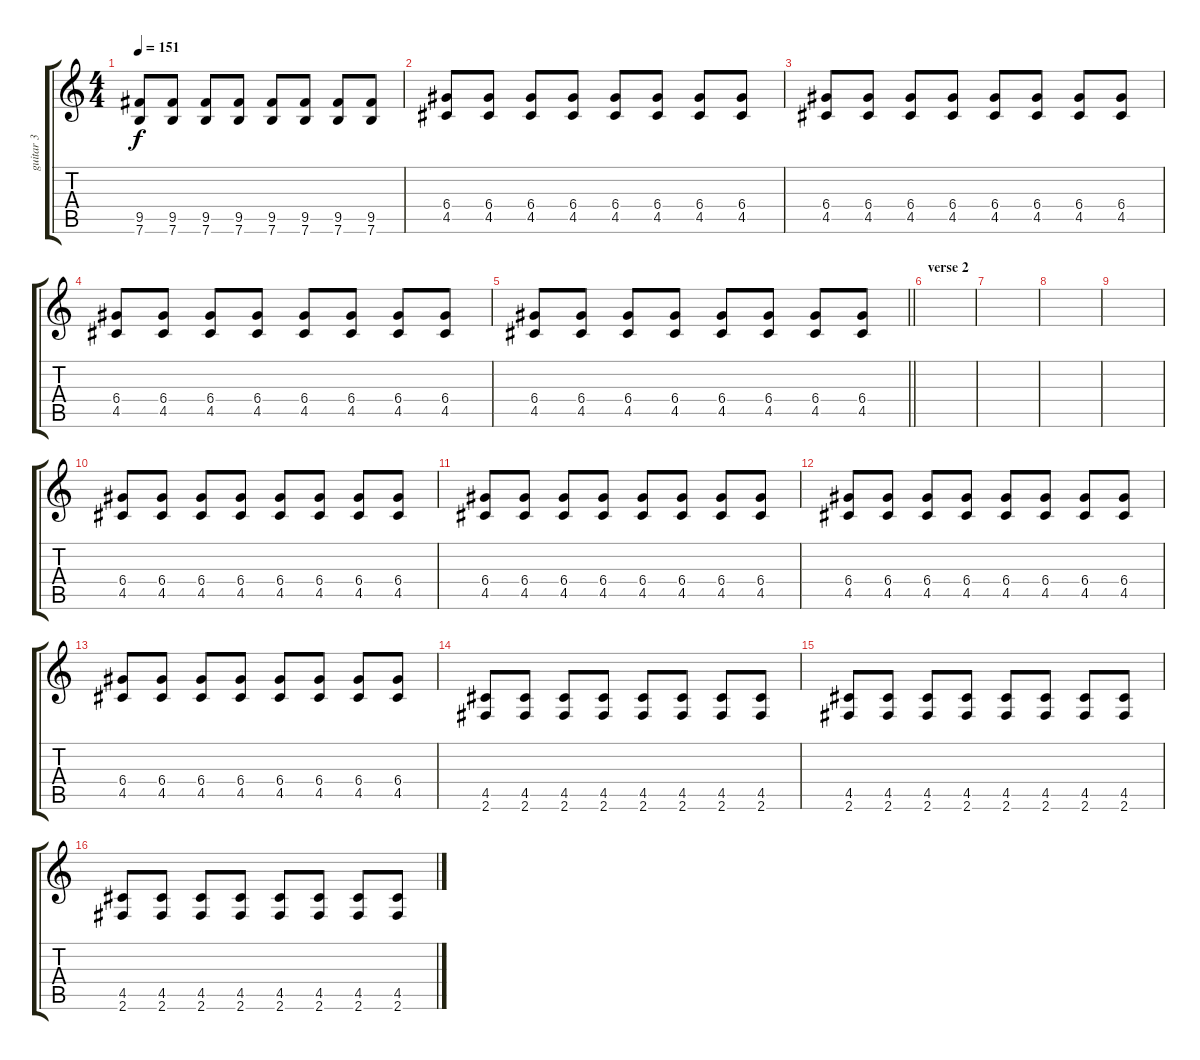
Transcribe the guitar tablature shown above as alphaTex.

\track ("guitar 3" "guitar 3") {instrument distortionguitar}
\staff {score tabs}
\tuning (E4 B3 G3 D3 A2 E2) {hide}
\ts (4 4)
\tempo 151
\clef g2
\ks c
(9.5 7.6).8{dy f} (9.5 7.6).8 (9.5 7.6).8 (9.5 7.6).8 (9.5 7.6).8 (9.5 7.6).8 (9.5 7.6).8 (9.5 7.6).8 |
(6.4 4.5).8 (6.4 4.5).8 (6.4 4.5).8 (6.4 4.5).8 (6.4 4.5).8 (6.4 4.5).8 (6.4 4.5).8 (6.4 4.5).8 |
(6.4 4.5).8 (6.4 4.5).8 (6.4 4.5).8 (6.4 4.5).8 (6.4 4.5).8 (6.4 4.5).8 (6.4 4.5).8 (6.4 4.5).8 |
(6.4 4.5).8 (6.4 4.5).8 (6.4 4.5).8 (6.4 4.5).8 (6.4 4.5).8 (6.4 4.5).8 (6.4 4.5).8 (6.4 4.5).8 |
\barLineRight lightlight
(6.4 4.5).8 (6.4 4.5).8 (6.4 4.5).8 (6.4 4.5).8 (6.4 4.5).8 (6.4 4.5).8 (6.4 4.5).8 (6.4 4.5).8 |
\section ("" "verse 2")
|
|
|
|
(6.4 4.5).8 (6.4 4.5).8 (6.4 4.5).8 (6.4 4.5).8 (6.4 4.5).8 (6.4 4.5).8 (6.4 4.5).8 (6.4 4.5).8 |
(6.4 4.5).8 (6.4 4.5).8 (6.4 4.5).8 (6.4 4.5).8 (6.4 4.5).8 (6.4 4.5).8 (6.4 4.5).8 (6.4 4.5).8 |
(6.4 4.5).8 (6.4 4.5).8 (6.4 4.5).8 (6.4 4.5).8 (6.4 4.5).8 (6.4 4.5).8 (6.4 4.5).8 (6.4 4.5).8 |
(6.4 4.5).8 (6.4 4.5).8 (6.4 4.5).8 (6.4 4.5).8 (6.4 4.5).8 (6.4 4.5).8 (6.4 4.5).8 (6.4 4.5).8 |
(4.5 2.6).8 (4.5 2.6).8 (4.5 2.6).8 (4.5 2.6).8 (4.5 2.6).8 (4.5 2.6).8 (4.5 2.6).8 (4.5 2.6).8 |
(4.5 2.6).8 (4.5 2.6).8 (4.5 2.6).8 (4.5 2.6).8 (4.5 2.6).8 (4.5 2.6).8 (4.5 2.6).8 (4.5 2.6).8 |
(4.5 2.6).8 (4.5 2.6).8 (4.5 2.6).8 (4.5 2.6).8 (4.5 2.6).8 (4.5 2.6).8 (4.5 2.6).8 (4.5 2.6).8
